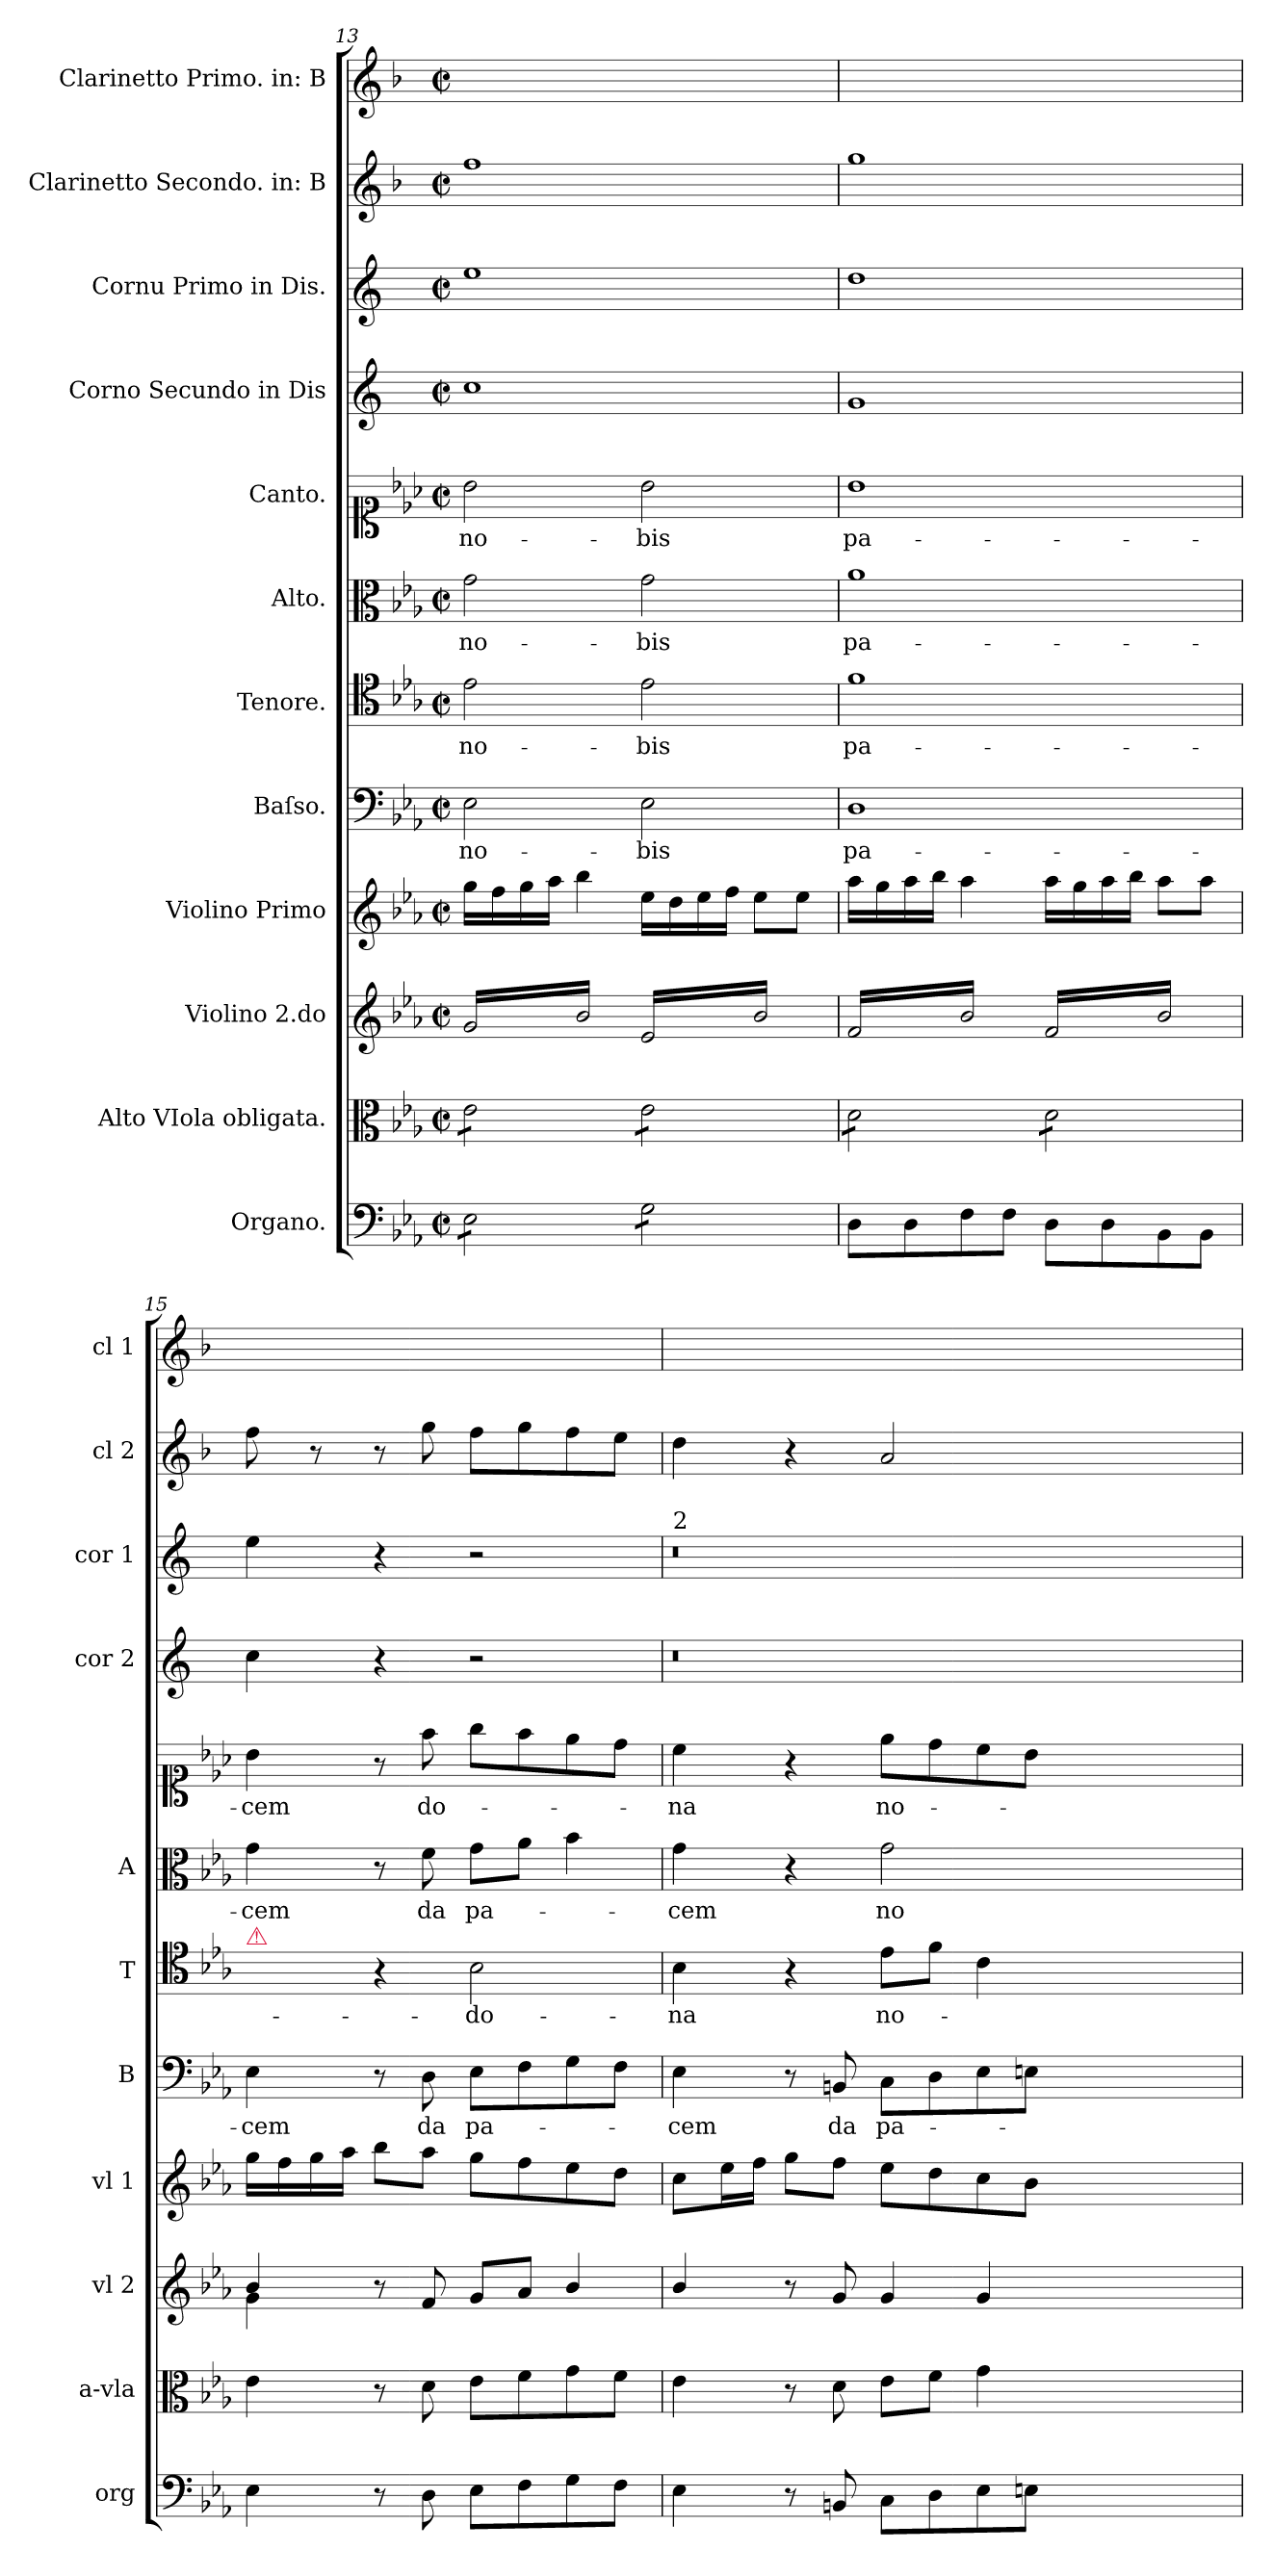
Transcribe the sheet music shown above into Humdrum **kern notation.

**kern	**kern	**kern	**kern	**kern	**text	**kern	**text	**kern	**text	**kern	**text	**kern	**kern	**kern	**kern
*part12	*part11	*part10	*part9	*part8	*part8	*part7	*part7	*part6	*part6	*part5	*part5	*part4	*part3	*part2	*part1
*staff12	*staff11	*staff10	*staff9	*staff8	*staff8	*staff7	*staff7	*staff6	*staff6	*staff5	*staff5	*staff4	*staff3	*staff2	*staff1
*I"Organo.	*I"Alto VIola obligata.	*I"Violino 2.do	*I"Violino Primo	*I"Baſso.	*	*I"Tenore.	*	*I"Alto.	*	*I"Canto.	*	*I"Corno Secundo in Dis	*I"Cornu Primo in Dis.	*I"Clarinetto Secondo. in: B	*I"Clarinetto Primo. in: B
*I'org	*I'a-vla	*I'vl 2	*I'vl 1	*I'B	*	*I'T	*	*I'A	*	*	*	*I'cor 2	*I'cor 1	*I'cl 2	*I'cl 1
*clefF4	*clefC3	*clefG2	*clefG2	*clefF4	*	*clefC4	*	*clefC3	*	*clefC1	*	*clefG2	*clefG2	*clefG2	*clefG2
*	*	*	*	*	*	*	*	*	*	*	*	*ITrd5c9	*ITrd5c9	*ITrd1c2	*ITrd1c2
*k[b-e-a-]	*k[b-e-a-]	*k[b-e-a-]	*k[b-e-a-]	*k[b-e-a-]	*	*k[b-e-a-]	*	*k[b-e-a-]	*	*k[b-e-a-]	*	*k[b-e-a-]	*k[b-e-a-]	*k[b-e-a-]	*k[b-e-a-]
*E-:	*E-:	*E-:	*E-:	*E-:	*	*E-:	*	*E-:	*	*E-:	*	*E-:	*E-:	*E-:	*E-:
*M2/2	*M2/2	*M2/2	*M2/2	*M2/2	*	*M2/2	*	*M2/2	*	*M2/2	*	*M2/2	*M2/2	*M2/2	*M2/2
*met(c|)	*met(c|)	*met(c|)	*met(c|)	*met(c|)	*	*met(c|)	*	*met(c|)	*	*met(c|)	*	*met(c|)	*met(c|)	*met(c|)	*met(c|)
=13	=13	=13	=13	=13	=13	=13	=13	=13	=13	=13	=13	=13	=13	=13	=13
*tremolo	*	*	*	*	*	*	*	*	*	*	*	*	*	*	*
*	*tremolo	*	*	*	*	*	*	*	*	*	*	*	*	*	*
*	*	*tremolo	*	*	*	*	*	*	*	*	*	*	*	*	*
8E-\L	8e-\L	16g/LL	16gg\LL	2E-\	no-	2e-\	no-	2g\	no-	2b-\	no-	1e-	1g	1ee-	1ryy
.	.	16b-/	16ff\	.	.	.	.	.	.	.	.	.	.	.	.
8E-\	8e-\	16g/	16gg\	.	.	.	.	.	.	.	.	.	.	.	.
.	.	16b-/	16aa-\JJ	.	.	.	.	.	.	.	.	.	.	.	.
8E-\	8e-\	16g/	4bb-\	.	.	.	.	.	.	.	.	.	.	.	.
.	.	16b-/	.	.	.	.	.	.	.	.	.	.	.	.	.
8E-\J	8e-\J	16g/	.	.	.	.	.	.	.	.	.	.	.	.	.
.	.	16b-/JJ	.	.	.	.	.	.	.	.	.	.	.	.	.
8G\L	8e-\L	16e-/LL	16ee-\LL	2E-\	-bis	2e-\	-bis	2g\	-bis	2b-\	-bis	.	.	.	.
.	.	16b-/	16dd\	.	.	.	.	.	.	.	.	.	.	.	.
8G\	8e-\	16e-/	16ee-\	.	.	.	.	.	.	.	.	.	.	.	.
.	.	16b-/	16ff\JJ	.	.	.	.	.	.	.	.	.	.	.	.
8G\	8e-\	16e-/	8ee-\L	.	.	.	.	.	.	.	.	.	.	.	.
.	.	16b-/	.	.	.	.	.	.	.	.	.	.	.	.	.
8G\J	8e-\J	16e-/	8ee-\J	.	.	.	.	.	.	.	.	.	.	.	.
*Xtremolo	*	*	*	*	*	*	*	*	*	*	*	*	*	*	*
.	.	16b-/JJ	.	.	.	.	.	.	.	.	.	.	.	.	.
=14	=14	=14	=14	=14	=14	=14	=14	=14	=14	=14	=14	=14	=14	=14	=14
8D\L	8d\L	16f/LL	16aa-\LL	1D	pa-	1f	pa-	1a-	pa-	1b-	pa-	1B-	1f	1ff	1ryy
.	.	16b-/	16gg\	.	.	.	.	.	.	.	.	.	.	.	.
8D\	8d\	16f/	16aa-\	.	.	.	.	.	.	.	.	.	.	.	.
.	.	16b-/	16bb-\JJ	.	.	.	.	.	.	.	.	.	.	.	.
8F\	8d\	16f/	4aa-\	.	.	.	.	.	.	.	.	.	.	.	.
.	.	16b-/	.	.	.	.	.	.	.	.	.	.	.	.	.
8F\J	8d\J	16f/	.	.	.	.	.	.	.	.	.	.	.	.	.
.	.	16b-/JJ	.	.	.	.	.	.	.	.	.	.	.	.	.
8D\L	8d\L	16f/LL	16aa-\LL	.	.	.	.	.	.	.	.	.	.	.	.
.	.	16b-/	16gg\	.	.	.	.	.	.	.	.	.	.	.	.
8D\	8d\	16f/	16aa-\	.	.	.	.	.	.	.	.	.	.	.	.
.	.	16b-/	16bb-\JJ	.	.	.	.	.	.	.	.	.	.	.	.
8BB-\	8d\	16f/	8aa-\L	.	.	.	.	.	.	.	.	.	.	.	.
.	.	16b-/	.	.	.	.	.	.	.	.	.	.	.	.	.
8BB-\J	8d\J	16f/	8aa-\J	.	.	.	.	.	.	.	.	.	.	.	.
*	*Xtremolo	*	*	*	*	*	*	*	*	*	*	*	*	*	*
.	.	16b-/JJ	.	.	.	.	.	.	.	.	.	.	.	.	.
*	*	*Xtremolo	*	*	*	*	*	*	*	*	*	*	*	*	*
=15	=15	=15	=15	=15	=15	=15	=15	=15	=15	=15	=15	=15	=15	=15	=15
*	*	*^	*	*	*	*	*	*	*	*	*	*	*	*	*
!	!	!	!	!	!	!	!LO:TX:a:color=crimson:t=⚠	!	!	!	!	!	!	!	!	!
4E-\	4e-\	4b-/	4g\	16gg\LL	4E-\	-cem	4ryy	.	4g\	-cem	4b-\	-cem	4e-\	4g\	8ee-\	1ryy
.	.	.	.	16ff\	.	.	.	.	.	.	.	.	.	.	.	.
.	.	.	.	16gg\	.	.	.	.	.	.	.	.	.	.	8r	.
.	.	.	.	16aa-\JJ	.	.	.	.	.	.	.	.	.	.	.	.
8r	8r	8r	4ryy	8bb-\L	8r	.	4r	.	8r	.	8r	.	4r	4r	8r	.
8D\	8d\	8f/	.	8aa-\J	8D\	da	.	.	8f\	da	8ff\	do-	.	.	8ff\	.
8E-\L	8e-\L	8g/L	2ryy	8gg\L	8E-\L	pa-	2B-\	-do-	8g\L	pa-	8gg\L	.	2r	2r	8ee-\L	.
8F\	8f\	8a-/J	.	8ff\	8F\	.	.	.	8a-\J	.	8ff\	.	.	.	8ff\	.
8G\	8g\	4b-/	.	8ee-\	8G\	.	.	.	4b-\	.	8ee-\	.	.	.	8ee-\	.
8F\J	8f\J	.	.	8dd\J	8F\J	.	.	.	.	.	8dd\J	.	.	.	8dd\J	.
*	*	*v	*v	*	*	*	*	*	*	*	*	*	*	*	*	*
=16	=16	=16	=16	=16	=16	=16	=16	=16	=16	=16	=16	=16	=16	=16	=16
!	!	!	!	!	!	!	!	!	!	!	!	!	!LO:TX:a:t=2	!	!
4E-\	4e-\	4b-/	8cc\L	4E-\	-cem	4B-\	-na	4g\	-cem	4cc\	-na	0r	0r	4cc\	1ryy
.	.	.	16ee-\L	.	.	.	.	.	.	.	.	.	.	.	.
.	.	.	16ff\JJ	.	.	.	.	.	.	.	.	.	.	.	.
8r	8r	8r	8gg\L	8r	.	4r	.	4r	.	4r	.	.	.	4r	.
!	!	!	!	!	!LO:LY:i	!	!	!	!	!	!	!	!	!	!
8BBn/	8d\	8g/	8ff\J	8BBn/	da	.	.	.	.	.	.	.	.	.	.
!	!	!	!	!	!LO:LY:i	!	!	!	!	!	!	!	!	!	!
8C\L	8e-\L	4g/	8ee-\L	8C\L	pa-	8e-\L	no-	2g\	no-	8ee-\L	no-	.	.	2g/	.
8D\	8f\J	.	8dd\	8D\	.	8f\J	.	.	.	8dd\	.	.	.	.	.
8E-\	4g\	4g/	8cc\	8E-\	.	4c\	.	.	.	8cc\	.	.	.	.	.
8En\J	.	.	8b-\J	8En\J	.	.	.	.	.	8b-\J	.	.	.	.	.
1ryy	1ryy	1ryy	1ryy	1ryy	.	1ryy	.	1ryy	.	1ryy	.	.	.	1ryy	1ryy
=	=	=	=	=	=	=	=	=	=	=	=	=	=	=	=
*-	*-	*-	*-	*-	*-	*-	*-	*-	*-	*-	*-	*-	*-	*-	*-
